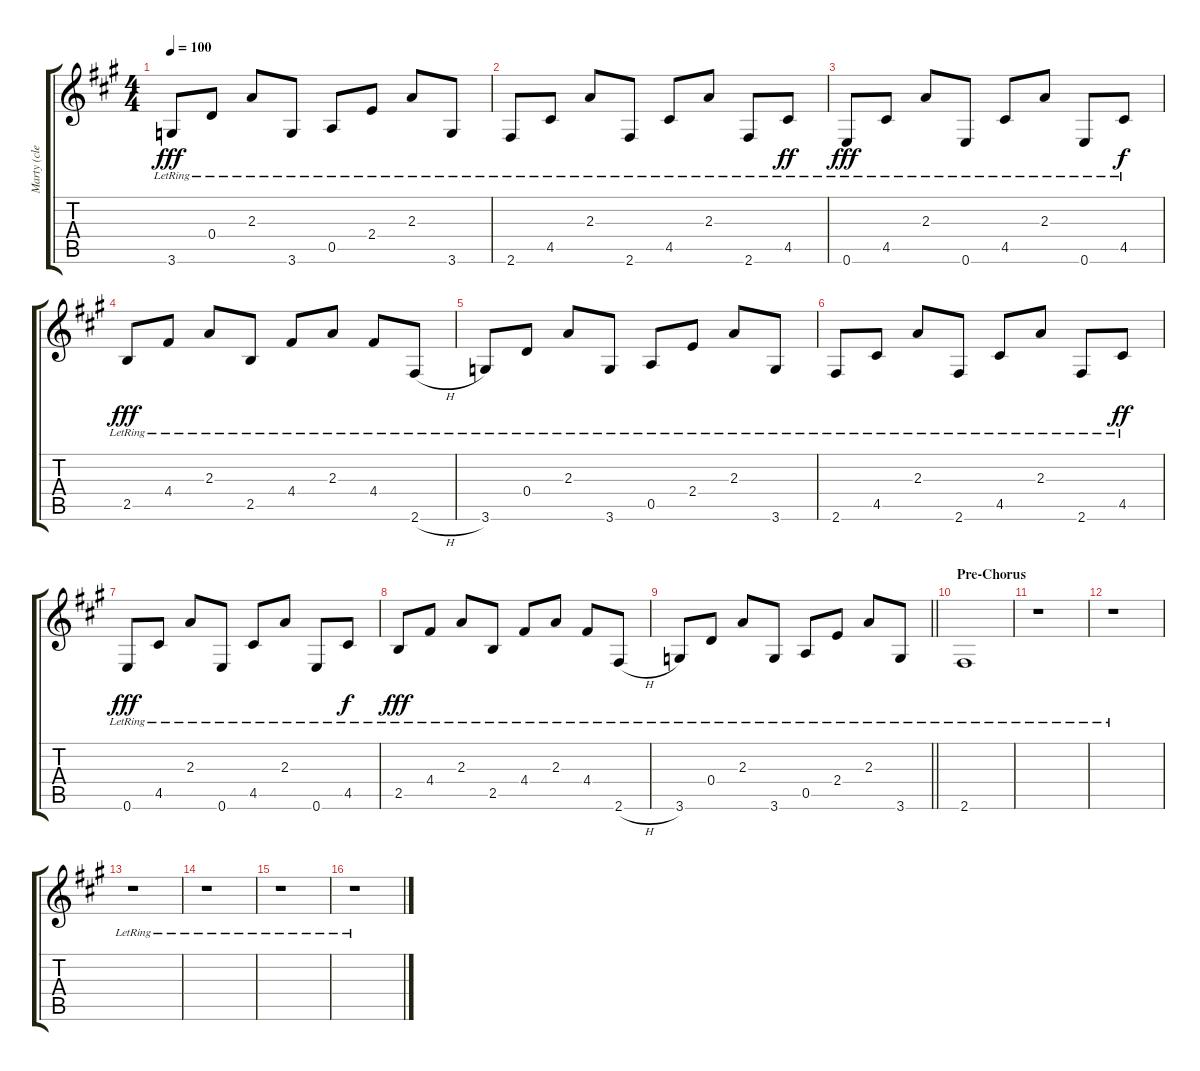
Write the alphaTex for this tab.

\track ("Marty (clean)" "Marty (cle") {instrument electricguitarclean}
\staff {score tabs}
\tuning (E4 B3 G3 D3 A2 E2) {hide}
\ts (4 4)
\tempo 100
\clef g2
\ks a
3.6{lr}.8{dy fff} 0.4{lr}.8 2.3{lr}.8 3.6{lr}.8 0.5{lr}.8 2.4{lr}.8 2.3{lr}.8 3.6{lr}.8 |
2.6{lr}.8 4.5{lr}.8 2.3{lr}.8 2.6{lr}.8 4.5{lr}.8 2.3{lr}.8 2.6{lr}.8 4.5{lr}.8{dy ff} |
0.6{lr}.8{dy fff} 4.5{lr}.8 2.3{lr}.8 0.6{lr}.8 4.5{lr}.8 2.3{lr}.8 0.6{lr}.8 4.5{lr}.8{dy f} |
2.5{lr}.8{dy fff} 4.4{lr}.8 2.3{lr}.8 2.5{lr}.8 4.4{lr}.8 2.3{lr}.8 4.4{lr}.8 2.6{h lr}.8 |
3.6{lr}.8 0.4{lr}.8 2.3{lr}.8 3.6{lr}.8 0.5{lr}.8 2.4{lr}.8 2.3{lr}.8 3.6{lr}.8 |
2.6{lr}.8 4.5{lr}.8 2.3{lr}.8 2.6{lr}.8 4.5{lr}.8 2.3{lr}.8 2.6{lr}.8 4.5{lr}.8{dy ff} |
0.6{lr}.8{dy fff} 4.5{lr}.8 2.3{lr}.8 0.6{lr}.8 4.5{lr}.8 2.3{lr}.8 0.6{lr}.8 4.5{lr}.8{dy f} |
2.5{lr}.8{dy fff} 4.4{lr}.8 2.3{lr}.8 2.5{lr}.8 4.4{lr}.8 2.3{lr}.8 4.4{lr}.8 2.6{h lr}.8 |
\barLineRight lightlight
3.6{lr}.8 0.4{lr}.8 2.3{lr}.8 3.6{lr}.8 0.5{lr}.8 2.4{lr}.8 2.3{lr}.8 3.6{lr}.8 |
\section ("" "Pre-Chorus")
2.6{lr}.1 |
r.1 |
r.1 |
r.1 |
r.1 |
r.1 |
r.1
